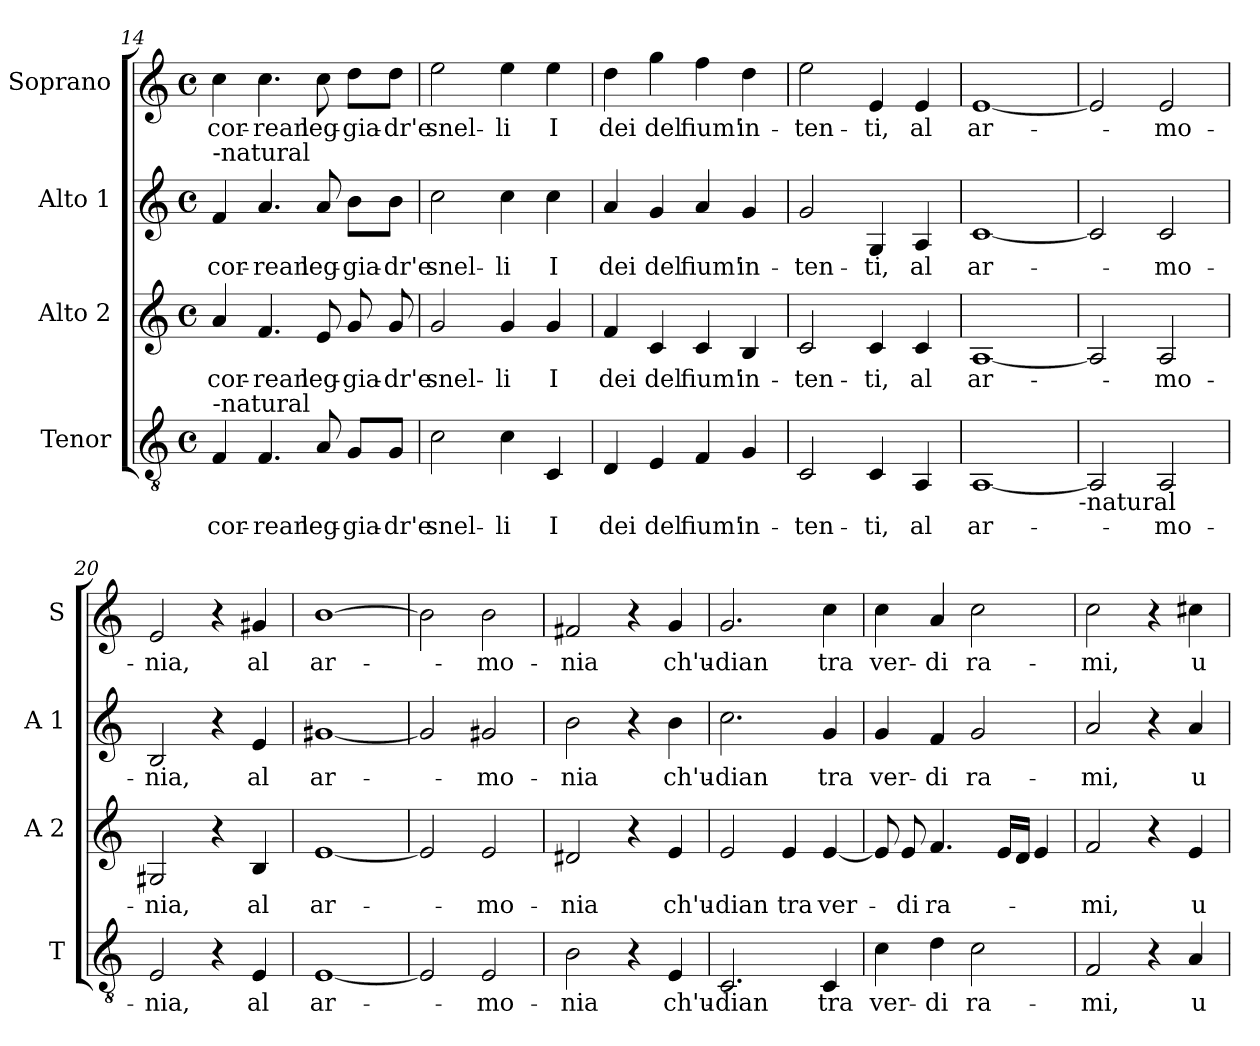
**kern	**text	**kern	**text	**kern	**text	**kern	**text
*part4	*part4	*part3	*part3	*part2	*part2	*part1	*part1
*staff4	*staff4	*staff3	*staff3	*staff2	*staff2	*staff1	*staff1
*I"Tenor	*	*I"Alto 2	*	*I"Alto 1	*	*I"Soprano	*
*I'T	*	*I'A 2	*	*I'A 1	*	*I'S	*
*clefGv2	*	*clefG2	*	*clefG2	*	*clefG2	*
*k[]	*	*k[]	*	*k[]	*	*k[]	*
*C:	*	*C:	*	*C:	*	*C:	*
*M4/4	*	*M4/4	*	*M4/4	*	*M4/4	*
*met(c)	*	*met(c)	*	*met(c)	*	*met(c)	*
=14	=14	=14	=14	=14	=14	=14	=14
!	!	!	!	!LO:TX:a:t=-natural	!	!	!
!LO:TX:a:t=-natural	!	!	!	!	!	!	!
!	!LO:LY:b	!	!LO:LY:b	!	!LO:LY:b	!	!LO:LY:b
4F/	cor-	4a/	cor-	4f/	cor-	4cc\	cor-
!	!LO:LY:b	!	!LO:LY:b	!	!LO:LY:b	!	!LO:LY:b
4.F/	-rean	4.f/	-rean	4.a/	-rean	4.cc\	-rean
!	!LO:LY:b	!	!LO:LY:b	!	!LO:LY:b	!	!LO:LY:b
8A/	leg-	8e/	leg-	8a/	leg-	8cc\	leg-
!	!LO:LY:b	!	!LO:LY:b	!	!LO:LY:b	!	!LO:LY:b
8G/L	-gia-	8g/	-gia-	8b\L	-gia-	8dd\L	-gia-
!	!LO:LY:b	!	!LO:LY:b	!	!LO:LY:b	!	!LO:LY:b
8G/J	-dr'e	8g/	-dr'e	8b\J	-dr'e	8dd\J	-dr'e
!!LO:PB:g=z
=15	=15	=15	=15	=15	=15	=15	=15
!	!LO:LY:b	!	!LO:LY:b	!	!LO:LY:b	!	!LO:LY:b
2c\	snel-	2g/	snel-	2cc\	snel-	2ee\	snel-
!	!LO:LY:b	!	!LO:LY:b	!	!LO:LY:b	!	!LO:LY:b
4c\	-li	4g/	-li	4cc\	-li	4ee\	-li
!	!LO:LY:b	!	!LO:LY:b	!	!LO:LY:b	!	!LO:LY:b
4C/	I	4g/	I	4cc\	I	4ee\	I
=16	=16	=16	=16	=16	=16	=16	=16
!	!LO:LY:b	!	!LO:LY:b	!	!LO:LY:b	!	!LO:LY:b
4D/	dei	4f/	dei	4a/	dei	4dd\	dei
!	!LO:LY:b	!	!LO:LY:b	!	!LO:LY:b	!	!LO:LY:b
4E/	del	4c/	del	4g/	del	4gg\	del
!	!LO:LY:b	!	!LO:LY:b	!	!LO:LY:b	!	!LO:LY:b
4F/	fium'	4c/	fium'	4a/	fium'	4ff\	fium'
!	!LO:LY:b	!	!LO:LY:b	!	!LO:LY:b	!	!LO:LY:b
4G/	in-	4B/	in-	4g/	in-	4dd\	in-
=17	=17	=17	=17	=17	=17	=17	=17
!	!LO:LY:b	!	!LO:LY:b	!	!LO:LY:b	!	!LO:LY:b
2C/	-ten-	2c/	-ten-	2g/	-ten-	2ee\	-ten-
!	!LO:LY:b	!	!LO:LY:b	!	!LO:LY:b	!	!LO:LY:b
4C/	-ti,	4c/	-ti,	4G/	-ti,	4e/	-ti,
!	!LO:LY:b	!	!LO:LY:b	!	!LO:LY:b	!	!LO:LY:b
4AA/	al	4c/	al	4A/	al	4e/	al
=18	=18	=18	=18	=18	=18	=18	=18
!	!LO:LY:b	!	!LO:LY:b	!	!LO:LY:b	!	!LO:LY:b
[1AA	ar-	[1A	ar-	[1c	ar-	[1e	ar-
!LO:TX:b:t=-natural	!	!	!	!	!	!	!
=19	=19	=19	=19	=19	=19	=19	=19
2AA/]	.	2A/]	.	2c/]	.	2e/]	.
!	!LO:LY:b	!	!LO:LY:b	!	!LO:LY:b	!	!LO:LY:b
2AA/	-mo-	2A/	-mo-	2c/	-mo-	2e/	-mo-
!!LO:LB:g=z
=20	=20	=20	=20	=20	=20	=20	=20
!	!LO:LY:b	!	!LO:LY:b	!	!LO:LY:b	!	!LO:LY:b
2E/	-nia,	2G#X/	-nia,	2B/	-nia,	2e/	-nia,
4r	.	4r	.	4r	.	4r	.
!	!LO:LY:b	!	!LO:LY:b	!	!LO:LY:b	!	!LO:LY:b
4E/	al	4B/	al	4e/	al	4g#X/	al
=21	=21	=21	=21	=21	=21	=21	=21
!	!LO:LY:b	!	!LO:LY:b	!	!LO:LY:b	!	!LO:LY:b
[1E	ar-	[1e	ar-	[1g#X	ar-	[1b	ar-
=22	=22	=22	=22	=22	=22	=22	=22
2E/]	.	2e/]	.	2g#/]	.	2b\]	.
!	!LO:LY:b	!	!LO:LY:b	!	!LO:LY:b	!	!LO:LY:b
2E/	-mo-	2e/	-mo-	2g#X/	-mo-	2b\	-mo-
=23	=23	=23	=23	=23	=23	=23	=23
!	!LO:LY:b	!	!LO:LY:b	!	!LO:LY:b	!	!LO:LY:b
2B\	-nia	2d#X/	-nia	2b\	-nia	2f#X/	-nia
4r	.	4r	.	4r	.	4r	.
!	!LO:LY:b	!	!LO:LY:b	!	!LO:LY:b	!	!LO:LY:b
4E/	ch'u-	4e/	ch'u-	4b\	ch'u-	4g/	ch'u-
=24	=24	=24	=24	=24	=24	=24	=24
!	!LO:LY:b	!	!LO:LY:b	!	!LO:LY:b	!	!LO:LY:b
2.C/	-dian	2e/	-dian	2.cc\	-dian	2.g/	-dian
!	!	!	!LO:LY:b	!	!	!	!
.	.	4e/	tra	.	.	.	.
!	!LO:LY:b	!	!LO:LY:b	!	!LO:LY:b	!	!LO:LY:b
4C/	tra	[4e/	ver-	4g/	tra	4cc\	tra
!!LO:LB:g=z
=25	=25	=25	=25	=25	=25	=25	=25
!	!LO:LY:b	!	!	!	!LO:LY:b	!	!LO:LY:b
4c\	ver-	8e/]	.	4g/	ver-	4cc\	ver-
!	!	!	!LO:LY:b	!	!	!	!
.	.	8e/	-di	.	.	.	.
!	!LO:LY:b	!	!LO:LY:b	!	!LO:LY:b	!	!LO:LY:b
4d\	-di	4.f/	ra-	4f/	-di	4a/	-di
!	!LO:LY:b	!	!	!	!LO:LY:b	!	!LO:LY:b
2c\	ra-	.	.	2g/	ra-	2cc\	ra-
.	.	16e/LL	.	.	.	.	.
.	.	16d/JJ	.	.	.	.	.
.	.	4e/	.	.	.	.	.
=26	=26	=26	=26	=26	=26	=26	=26
!	!LO:LY:b	!	!LO:LY:b	!	!LO:LY:b	!	!LO:LY:b
2F/	-mi,	2f/	-mi,	2a/	-mi,	2cc\	-mi,
4r	.	4r	.	4r	.	4r	.
!	!LO:LY:b	!	!LO:LY:b	!	!LO:LY:b	!	!LO:LY:b
4A/	u-	4e/	u-	4a/	u-	4cc#X\	u-
=	=	=	=	=	=	=	=
*-	*-	*-	*-	*-	*-	*-	*-
